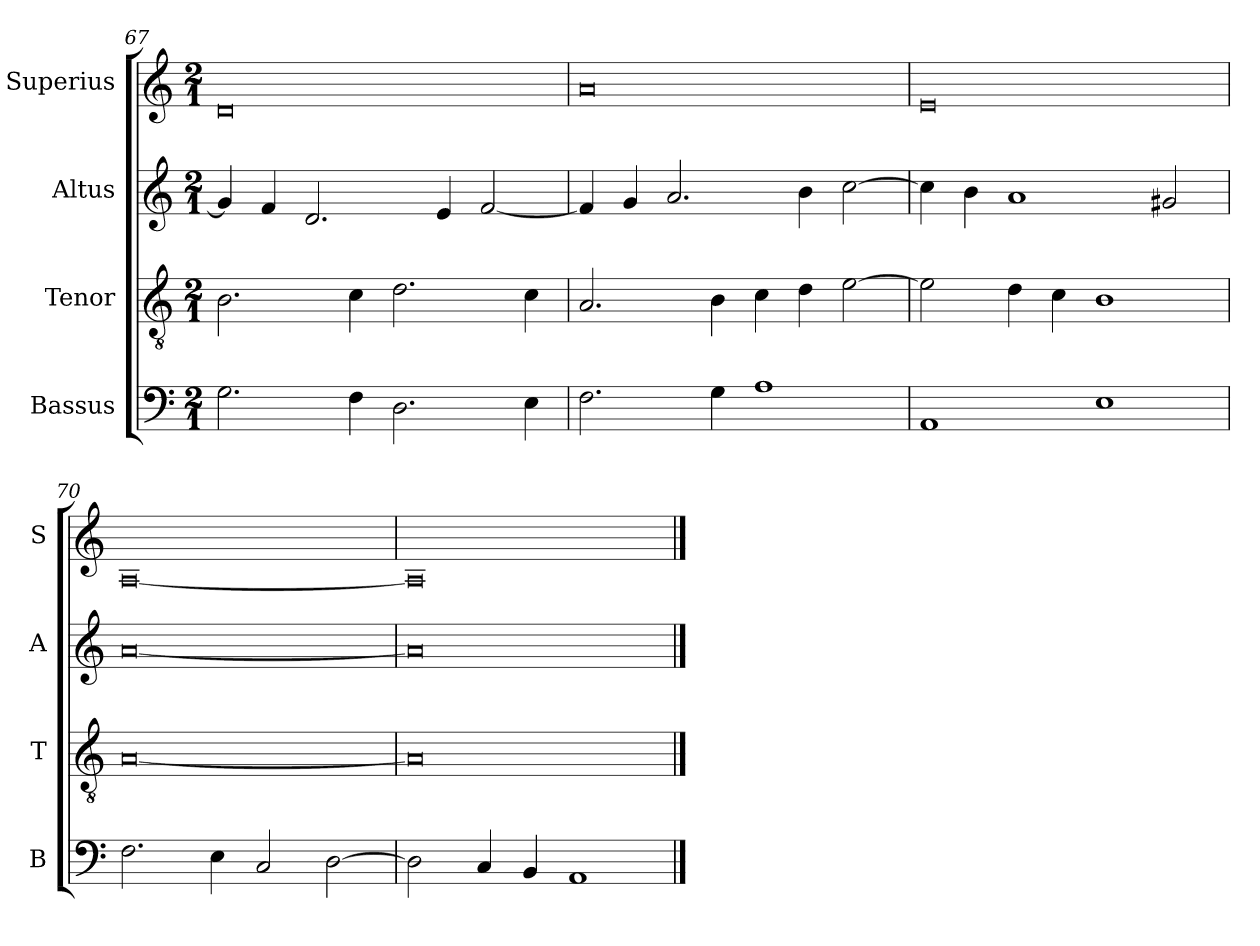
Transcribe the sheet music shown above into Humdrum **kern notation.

**kern	**kern	**kern	**kern
*part4	*part3	*part2	*part1
*staff4	*staff3	*staff2	*staff1
*I"Bassus	*I"Tenor	*I"Altus	*I"Superius
*I'B	*I'T	*I'A	*I'S
*clefF4	*clefGv2	*clefG2	*clefG2
*k[]	*k[]	*k[]	*k[]
*M2/1	*M2/1	*M2/1	*M2/1
=67	=67	=67	=67
2.G\	2.B\	4g/]	0d
.	.	4f/	.
.	.	2.d/	.
4F\	4c\	.	.
2.D\	2.d\	.	.
.	.	4e/	.
.	.	[2f/	.
4E\	4c\	.	.
=68	=68	=68	=68
2.F\	2.A/	4f/]	0a
.	.	4g/	.
.	.	2.a/	.
4G\	4B\	.	.
1A	4c\	.	.
.	4d\	4b\	.
.	[2e\	[2cc\	.
=69	=69	=69	=69
1AA	2e\]	4cc\]	0e
.	.	4b\	.
.	4d\	1a	.
.	4c\	.	.
1E	1B	.	.
.	.	2g#X/	.
=70	=70	=70	=70
2.F\	[0A	[0a	[0A
4E\	.	.	.
2C/	.	.	.
[2D\	.	.	.
=71	=71	=71	=71
2D\]	0A]	0a]	0A]
4C/	.	.	.
4BB/	.	.	.
1AA	.	.	.
==	==	==	==
*-	*-	*-	*-
